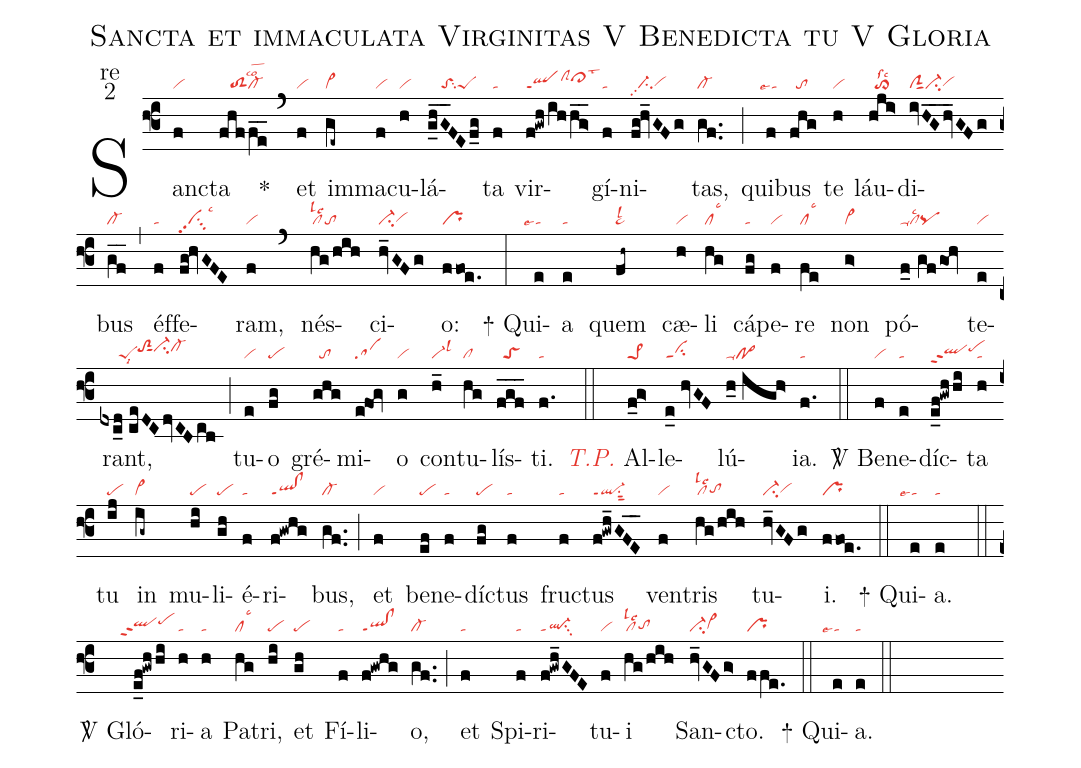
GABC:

name:Sancta et immaculata Virginitas V Benedicta tu V Gloria;
office-part:re;
mode:2;
nabc-lines:1;
%%
(f3) San(f|vi)cta(fhffe__|///toS2`cl-lsco2) <sp>*</sp>(`)
et(f|vi) im(ge~|vi>)ma(f|vi)cu(h|vi)lá(ghG___FEf_g|////toSsu2peS)ta(f|ta)
vir(f!gwh/ihhg>__|qlppt1clShicl>hilst3)gí(f|ta)ni(fg!hv_GFg|//ci-pp2vihg)tas,(gf..|cl-) (;)
qui(f|``talse4)bus(fhg|//to) te(h|vi) láu(hji>|//to>lssc2)di(ivHG__hv_GFg|clSsut1ci-vihg)bus(gf__|cl-) (,)
éf(f|ta)fe(fg!hvGFE|ci1pp2lsc3)ram,(f|vi) (`) nés(hg/hih|cllslc2to)ci(hv_GFg|ci-vihg)o:(ffoe.|pr) (:)

<sp>+</sp> Qui(e|```talse4)a(e|ta) quem(fh~|ta>lsl2) cæ(h|vi)li(hg|cllsc3)
cá(fg|ta)pe(f|vi)re(fe|cllsc3) non(g>|vi>) pó(f_0//gfgoh|ta-cllsc2pq)te(e|vi)rant,(dxc_d//ceDCdvCBcb|//////peSlsi8toS2hisut1ci-hicl-hi) (;)
tu(e|vi)o(fg|pe) gré(ghg|//to)mi(e@fog|sa)o(g|vi) con(h_|vi-lsl3)tu(hg|cl)lís(fgf___|//toS)ti.(f.|ta) (::)

<i><c>T.P.</c></i> {A}l(f_g>|pe>1)le(e_0//hvGF|cippt1)lú(h_0//igh>|po>ppu1)ia.(f.|ta) (::)

<sp>V/</sp> Be(f|vi)ne(e|ta)díc(e_f!gwhhi|qlhhppt2pehi)ta(h|ta) tu(ij|pe)
in(ig~|vi>) mu(hi|pe)li(gh|pe)é(f|ta)ri(f!gwhg|ql!clppt1)bus,(gf..|cl-) (;)
et(f|vi) be(ef|pe)ne(f|ta)díc(fg|pe)tus(f|ta) fruc(f|ta)tus(f!gwh_GFE__|ql-ppt1su1sut2)
ven(f|vi)tris(hg/hih|cllslc2tohg) tu(hv_GFg|ci-vihg)i.(ffoe.|pr) (::)

<sp>+</sp> Qui(e|```talse4)a.(e|ta) (::)

<sp>V/</sp> Gló(e_f!gwh/hi|````qlhhppt2pehi)ri(h|ta)a(h|ta) Pa(hg|cllsc3)tri,(hi|pe)
et(gh|pe) Fí(f|ta)li(f!gwhg|ql!clppt1)o,(gf..|cl-) (;)
et(f|ta) Spi(f|ta)ri(f!gwh_GFE|ql-ppt1su3)tu(f|vi)i(hg/hih|cllslc2tohg)
San(hv_GFg>|ci-vi>hg)cto.(ffe.|pr) (::)

<sp>+</sp> Qui(e|```talse4)a.(e|ta) (::)
